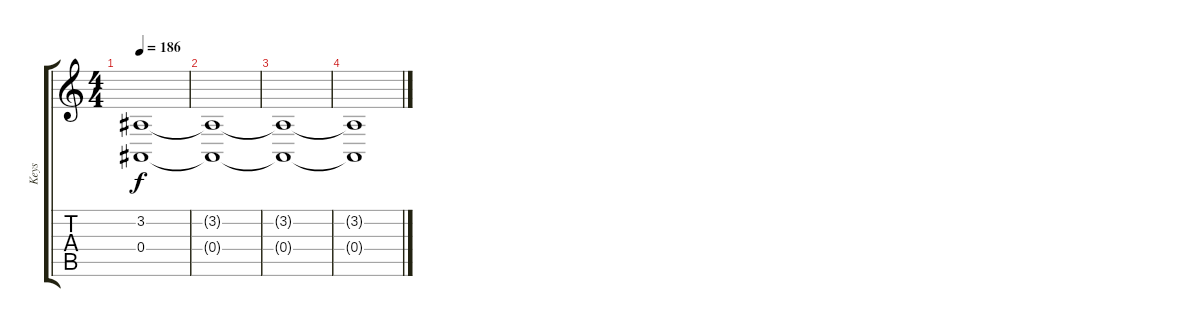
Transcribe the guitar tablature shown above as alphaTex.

\track ("Keys" "Keys") {instrument stringensemble1}
\staff {score tabs}
\tuning (C4 G3 Eb3 Bb2 F2 C2) {hide}
\ts (4 4)
\tempo 186
\clef g2
\ks c
(3.2{t} 0.4{t}).1{dy f volume 0} |
(3.2{t} 0.4{t}).1 |
(3.2{t} 0.4{t}).1 |
(3.2{t} 0.4{t}).1
